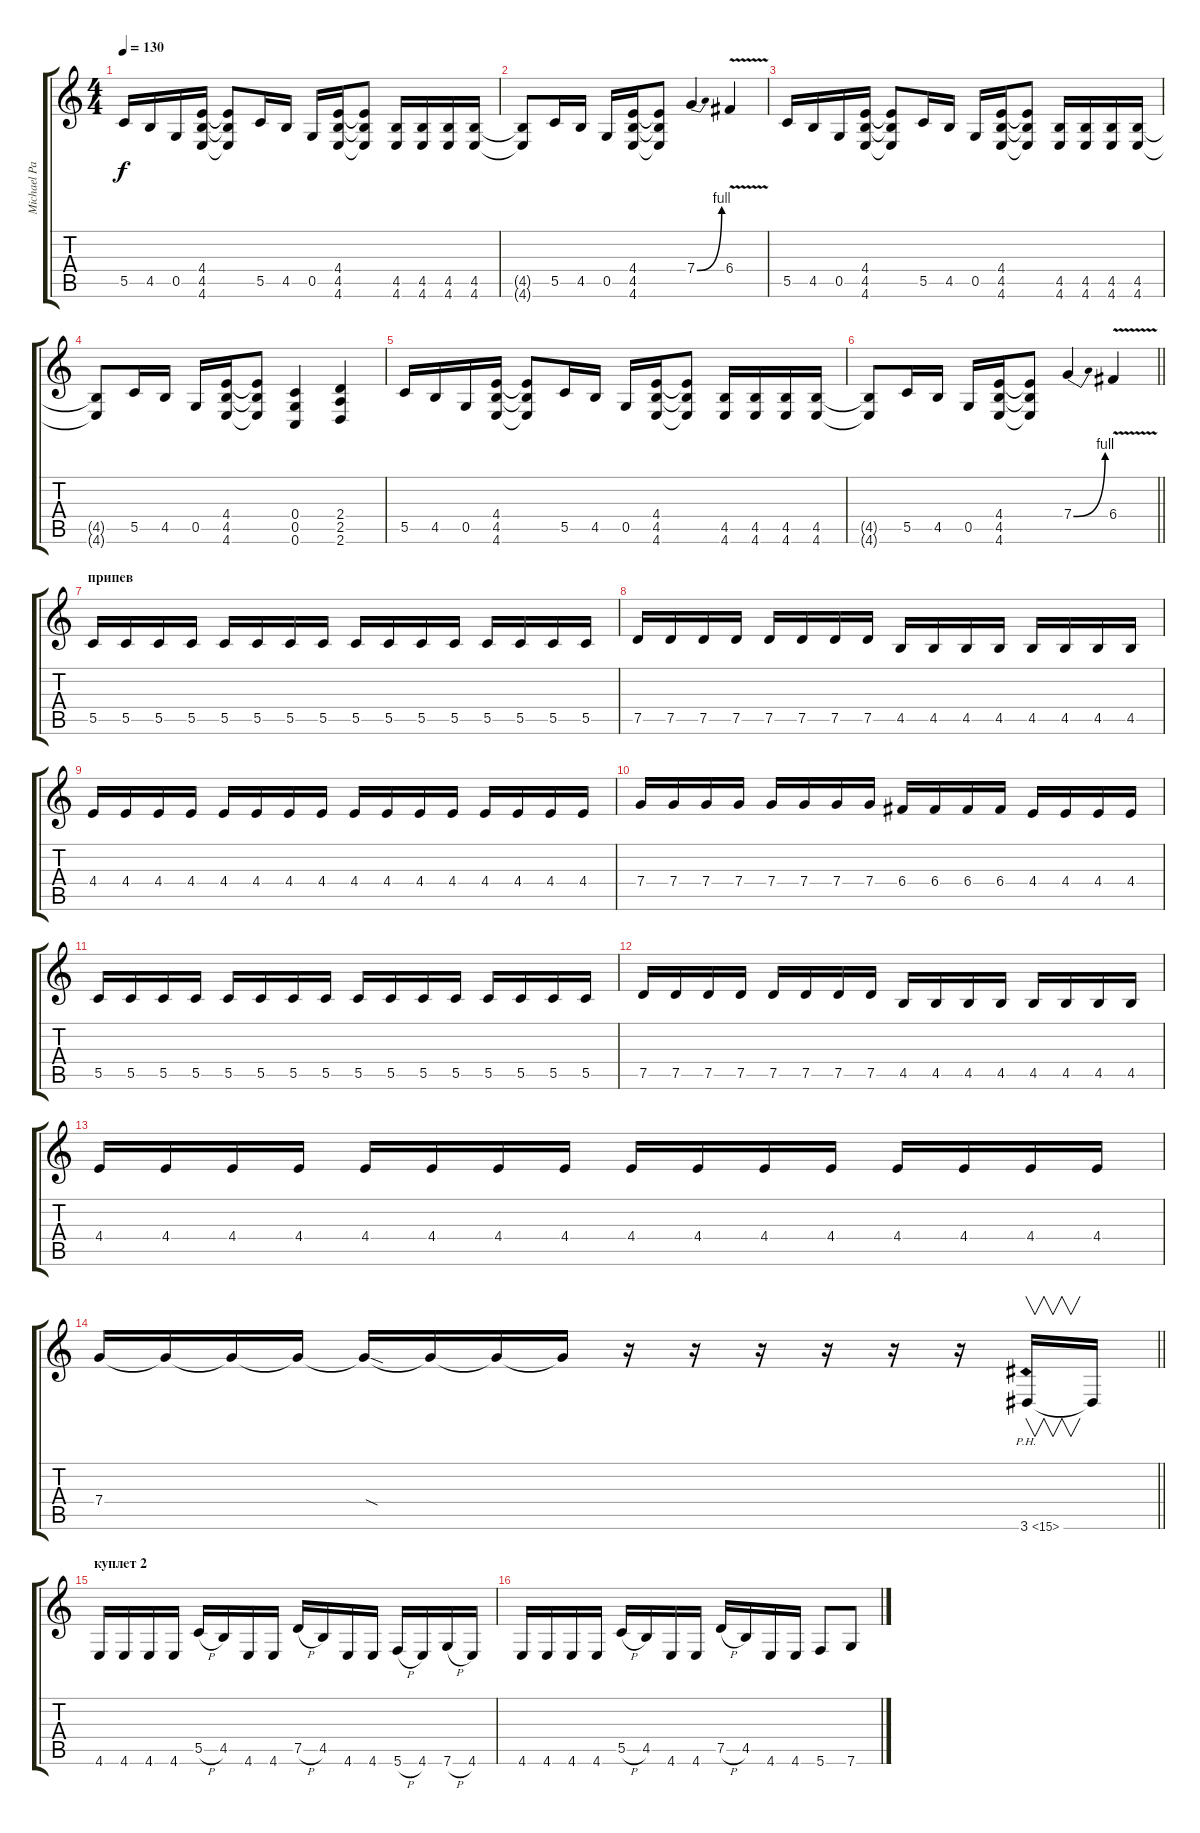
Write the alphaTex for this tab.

\track ("Michael Paget " "Michael Pa") {instrument distortionguitar}
\staff {score tabs}
\tuning (D4 A3 F3 C3 G2 C2) {hide}
\ts (4 4)
\tempo 130
\clef g2
\ks c
5.5.16{dy f} 4.5.16 0.5.16 (4.4 4.5 4.6).16 (4.4{t} 4.5{t} 4.6{t}).8 5.5.16 4.5.16 0.5.16 (4.4 4.5 4.6).16 (4.4{t} 4.5{t} 4.6{t}).8 (4.5 4.6).16 (4.5 4.6).16 (4.5 4.6).16 (4.5 4.6).16 |
(4.5{t} 4.6{t}).8 5.5.16 4.5.16 0.5.16 (4.4 4.5 4.6).16 (4.4{t} 4.5{t} 4.6{t}).8 7.4{be (bend 0 0 60 4)}.4 6.4{v}.4 |
5.5.16 4.5.16 0.5.16 (4.4 4.5 4.6).16 (4.4{t} 4.5{t} 4.6{t}).8 5.5.16 4.5.16 0.5.16 (4.4 4.5 4.6).16 (4.4{t} 4.5{t} 4.6{t}).8 (4.5 4.6).16 (4.5 4.6).16 (4.5 4.6).16 (4.5 4.6).16 |
(4.5{t} 4.6{t}).8 5.5.16 4.5.16 0.5.16 (4.4 4.5 4.6).16 (4.4{t} 4.5{t} 4.6{t}).8 (0.4 0.5 0.6).4 (2.4 2.5 2.6).4 |
5.5.16 4.5.16 0.5.16 (4.4 4.5 4.6).16 (4.4{t} 4.5{t} 4.6{t}).8 5.5.16 4.5.16 0.5.16 (4.4 4.5 4.6).16 (4.4{t} 4.5{t} 4.6{t}).8 (4.5 4.6).16 (4.5 4.6).16 (4.5 4.6).16 (4.5 4.6).16 |
\barLineRight lightlight
(4.5{t} 4.6{t}).8 5.5.16 4.5.16 0.5.16 (4.4 4.5 4.6).16 (4.4{t} 4.5{t} 4.6{t}).8 7.4{be (bend 0 0 60 4)}.4 6.4{v}.4 |
\section ("" "припев")
5.5.16 5.5.16 5.5.16 5.5.16 5.5.16 5.5.16 5.5.16 5.5.16 5.5.16 5.5.16 5.5.16 5.5.16 5.5.16 5.5.16 5.5.16 5.5.16 |
7.5.16 7.5.16 7.5.16 7.5.16 7.5.16 7.5.16 7.5.16 7.5.16 4.5.16 4.5.16 4.5.16 4.5.16 4.5.16 4.5.16 4.5.16 4.5.16 |
4.4.16 4.4.16 4.4.16 4.4.16 4.4.16 4.4.16 4.4.16 4.4.16 4.4.16 4.4.16 4.4.16 4.4.16 4.4.16 4.4.16 4.4.16 4.4.16 |
7.4.16 7.4.16 7.4.16 7.4.16 7.4.16 7.4.16 7.4.16 7.4.16 6.4.16 6.4.16 6.4.16 6.4.16 4.4.16 4.4.16 4.4.16 4.4.16 |
5.5.16 5.5.16 5.5.16 5.5.16 5.5.16 5.5.16 5.5.16 5.5.16 5.5.16 5.5.16 5.5.16 5.5.16 5.5.16 5.5.16 5.5.16 5.5.16 |
7.5.16 7.5.16 7.5.16 7.5.16 7.5.16 7.5.16 7.5.16 7.5.16 4.5.16 4.5.16 4.5.16 4.5.16 4.5.16 4.5.16 4.5.16 4.5.16 |
4.4.16 4.4.16 4.4.16 4.4.16 4.4.16 4.4.16 4.4.16 4.4.16 4.4.16 4.4.16 4.4.16 4.4.16 4.4.16 4.4.16 4.4.16 4.4.16 |
\barLineRight lightlight
7.4.16 7.4{t}.16 7.4{t}.16 7.4{t}.16 7.4{sod t}.16 7.4{t}.16 7.4{t}.16 7.4{t}.16 r.16 r.16 r.16 r.16 r.16 r.16 3.6{ph 12}.16{v} 3.6{t}.16 |
\section ("" "куплет 2")
4.6.16 4.6.16 4.6.16 4.6.16 5.5{h}.16 4.5.16 4.6.16 4.6.16 7.5{h}.16 4.5.16 4.6.16 4.6.16 5.6{h}.16 4.6.16 7.6{h}.16 4.6.16 |
4.6.16 4.6.16 4.6.16 4.6.16 5.5{h}.16 4.5.16 4.6.16 4.6.16 7.5{h}.16 4.5.16 4.6.16 4.6.16 5.6.8 7.6.8
